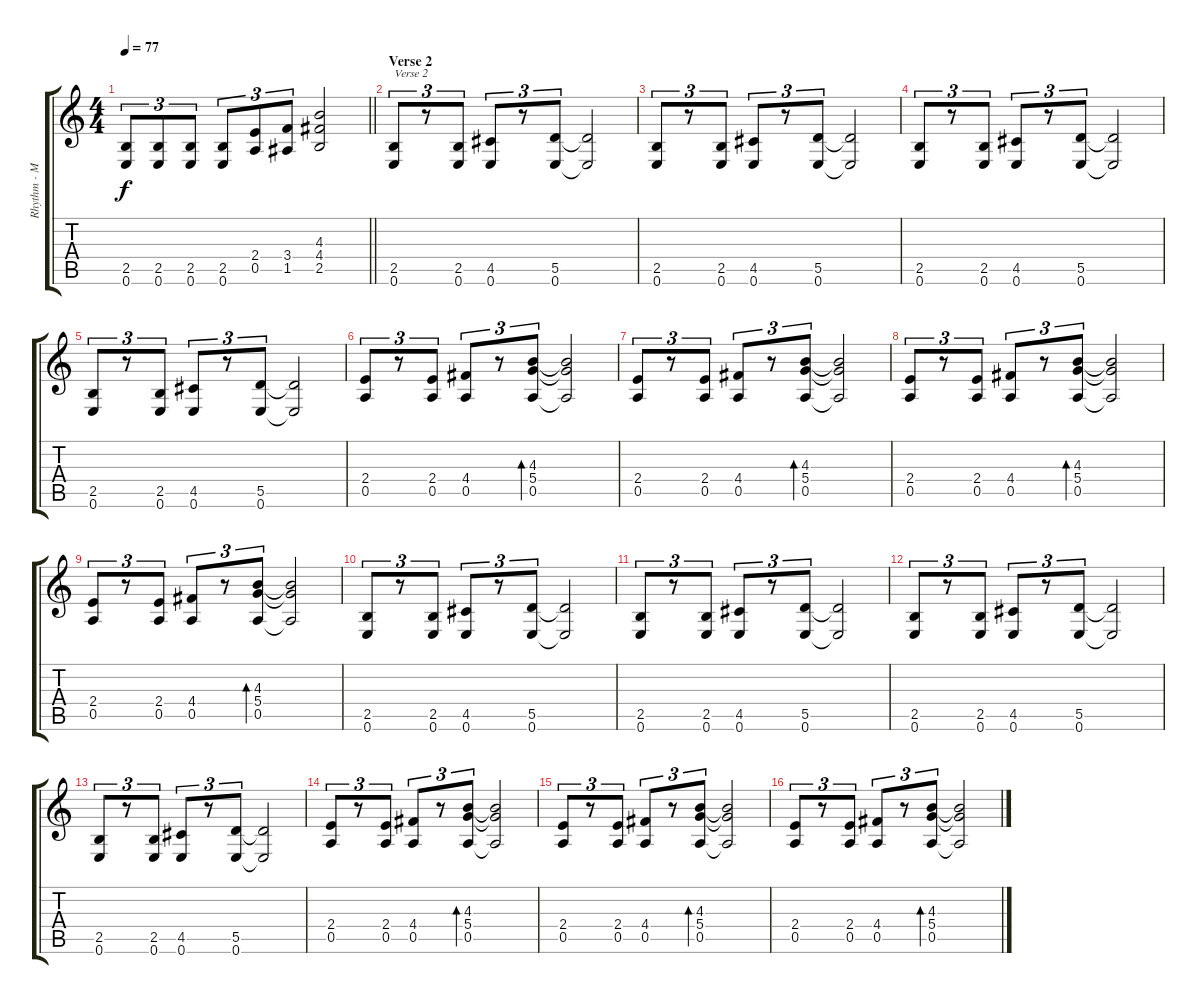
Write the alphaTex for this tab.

\track ("Rhythm - Malcolm" "Rhythm - M") {instrument overdrivenguitar}
\staff {score tabs}
\tuning (E4 B3 G3 D3 A2 E2) {hide}
\ts (4 4)
\tempo 77
\clef g2
\barLineRight lightlight
\ks c
(2.5 0.6).8{tu (3 2) dy f} (2.5 0.6).8{tu (3 2)} (2.5 0.6).8{tu (3 2)} (2.5 0.6).8{tu (3 2)} (2.4 0.5).8{tu (3 2)} (3.4 1.5).8{tu (3 2)} (4.3 4.4 2.5).2 |
\section ("" "Verse 2")
(2.5 0.6).8{tu (3 2) txt "Verse 2" volume 10 instrument electricguitarclean} r.8{tu (3 2)} (2.5 0.6).8{tu (3 2)} (4.5 0.6).8{tu (3 2)} r.8{tu (3 2)} (5.5 0.6).8{tu (3 2)} (5.5{t} 0.6{t}).2 |
(2.5 0.6).8{tu (3 2)} r.8{tu (3 2)} (2.5 0.6).8{tu (3 2)} (4.5 0.6).8{tu (3 2)} r.8{tu (3 2)} (5.5 0.6).8{tu (3 2)} (5.5{t} 0.6{t}).2 |
(2.5 0.6).8{tu (3 2)} r.8{tu (3 2)} (2.5 0.6).8{tu (3 2)} (4.5 0.6).8{tu (3 2)} r.8{tu (3 2)} (5.5 0.6).8{tu (3 2)} (5.5{t} 0.6{t}).2 |
(2.5 0.6).8{tu (3 2)} r.8{tu (3 2)} (2.5 0.6).8{tu (3 2)} (4.5 0.6).8{tu (3 2)} r.8{tu (3 2)} (5.5 0.6).8{tu (3 2)} (5.5{t} 0.6{t}).2 |
(2.4 0.5).8{tu (3 2)} r.8{tu (3 2)} (2.4 0.5).8{tu (3 2)} (4.4 0.5).8{tu (3 2)} r.8{tu (3 2)} (4.3 5.4 0.5).8{tu (3 2) bd 120} (4.3{t} 5.4{t} 0.5{t}).2 |
(2.4 0.5).8{tu (3 2)} r.8{tu (3 2)} (2.4 0.5).8{tu (3 2)} (4.4 0.5).8{tu (3 2)} r.8{tu (3 2)} (4.3 5.4 0.5).8{tu (3 2) bd 120} (4.3{t} 5.4{t} 0.5{t}).2 |
(2.4 0.5).8{tu (3 2)} r.8{tu (3 2)} (2.4 0.5).8{tu (3 2)} (4.4 0.5).8{tu (3 2)} r.8{tu (3 2)} (4.3 5.4 0.5).8{tu (3 2) bd 120} (4.3{t} 5.4{t} 0.5{t}).2 |
(2.4 0.5).8{tu (3 2)} r.8{tu (3 2)} (2.4 0.5).8{tu (3 2)} (4.4 0.5).8{tu (3 2)} r.8{tu (3 2)} (4.3 5.4 0.5).8{tu (3 2) bd 120} (4.3{t} 5.4{t} 0.5{t}).2 |
(2.5 0.6).8{tu (3 2) volume 10 instrument electricguitarclean} r.8{tu (3 2)} (2.5 0.6).8{tu (3 2)} (4.5 0.6).8{tu (3 2)} r.8{tu (3 2)} (5.5 0.6).8{tu (3 2)} (5.5{t} 0.6{t}).2 |
(2.5 0.6).8{tu (3 2)} r.8{tu (3 2)} (2.5 0.6).8{tu (3 2)} (4.5 0.6).8{tu (3 2)} r.8{tu (3 2)} (5.5 0.6).8{tu (3 2)} (5.5{t} 0.6{t}).2 |
(2.5 0.6).8{tu (3 2)} r.8{tu (3 2)} (2.5 0.6).8{tu (3 2)} (4.5 0.6).8{tu (3 2)} r.8{tu (3 2)} (5.5 0.6).8{tu (3 2)} (5.5{t} 0.6{t}).2 |
(2.5 0.6).8{tu (3 2)} r.8{tu (3 2)} (2.5 0.6).8{tu (3 2)} (4.5 0.6).8{tu (3 2)} r.8{tu (3 2)} (5.5 0.6).8{tu (3 2)} (5.5{t} 0.6{t}).2 |
(2.4 0.5).8{tu (3 2)} r.8{tu (3 2)} (2.4 0.5).8{tu (3 2)} (4.4 0.5).8{tu (3 2)} r.8{tu (3 2)} (4.3 5.4 0.5).8{tu (3 2) bd 120} (4.3{t} 5.4{t} 0.5{t}).2 |
(2.4 0.5).8{tu (3 2)} r.8{tu (3 2)} (2.4 0.5).8{tu (3 2)} (4.4 0.5).8{tu (3 2)} r.8{tu (3 2)} (4.3 5.4 0.5).8{tu (3 2) bd 120} (4.3{t} 5.4{t} 0.5{t}).2 |
(2.4 0.5).8{tu (3 2) volume 15} r.8{tu (3 2)} (2.4 0.5).8{tu (3 2)} (4.4 0.5).8{tu (3 2)} r.8{tu (3 2)} (4.3 5.4 0.5).8{tu (3 2) bd 120} (4.3{t} 5.4{t} 0.5{t}).2
